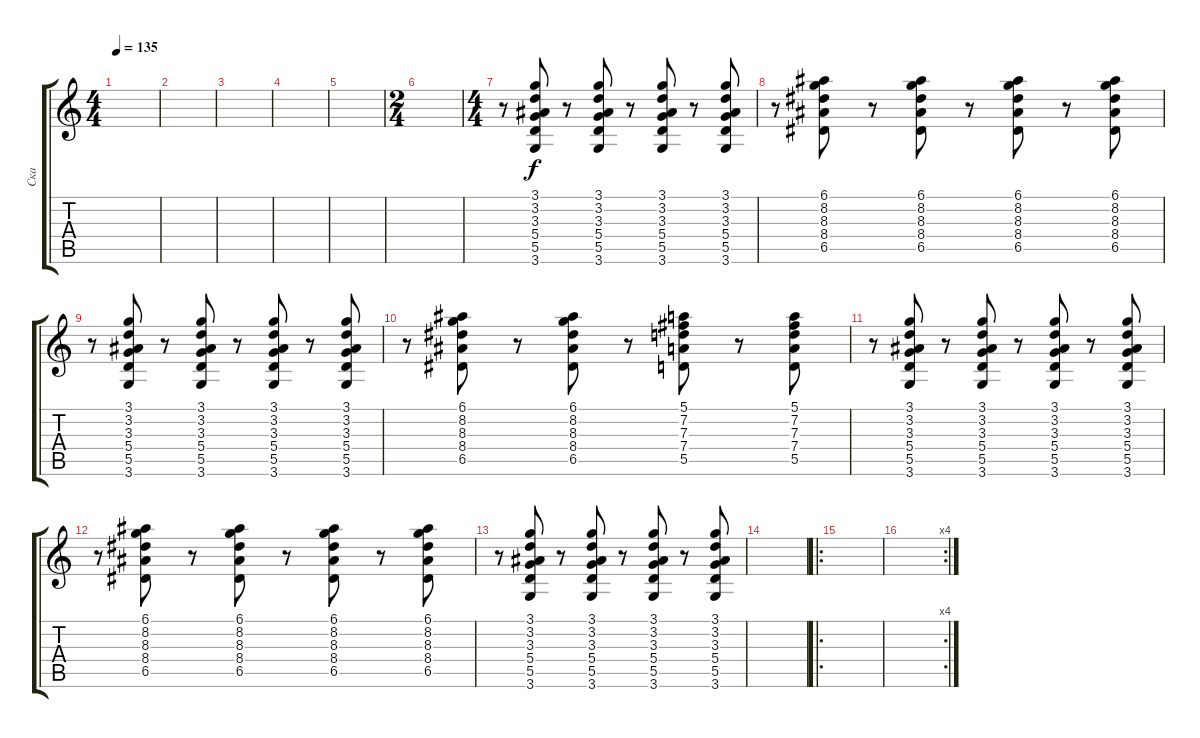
\track ("Ска" "Ска") {instrument acousticguitarsteel}
\staff {score tabs}
\tuning (E4 B3 G3 D3 A2 E2) {hide}
\ts (4 4)
\tempo 135
\clef g2
\ks c
|
|
|
|
|
\ts (2 4)
|
\ts (4 4)
r.8 (3.1 3.2 3.3 5.4 5.5 3.6).8 r.8 (3.1 3.2 3.3 5.4 5.5 3.6).8 r.8 (3.1 3.2 3.3 5.4 5.5 3.6).8 r.8 (3.1 3.2 3.3 5.4 5.5 3.6).8 |
r.8 (6.1 8.2 8.3 8.4 6.5).8 r.8 (6.1 8.2 8.3 8.4 6.5).8 r.8 (6.1 8.2 8.3 8.4 6.5).8 r.8 (6.1 8.2 8.3 8.4 6.5).8 |
r.8 (3.1 3.2 3.3 5.4 5.5 3.6).8 r.8 (3.1 3.2 3.3 5.4 5.5 3.6).8 r.8 (3.1 3.2 3.3 5.4 5.5 3.6).8 r.8 (3.1 3.2 3.3 5.4 5.5 3.6).8 |
r.8 (6.1 8.2 8.3 8.4 6.5).8 r.8 (6.1 8.2 8.3 8.4 6.5).8 r.8 (5.1 7.2 7.3 7.4 5.5).8 r.8 (5.1 7.2 7.3 7.4 5.5).8 |
r.8 (3.1 3.2 3.3 5.4 5.5 3.6).8 r.8 (3.1 3.2 3.3 5.4 5.5 3.6).8 r.8 (3.1 3.2 3.3 5.4 5.5 3.6).8 r.8 (3.1 3.2 3.3 5.4 5.5 3.6).8 |
r.8 (6.1 8.2 8.3 8.4 6.5).8 r.8 (6.1 8.2 8.3 8.4 6.5).8 r.8 (6.1 8.2 8.3 8.4 6.5).8 r.8 (6.1 8.2 8.3 8.4 6.5).8 |
r.8 (3.1 3.2 3.3 5.4 5.5 3.6).8 r.8 (3.1 3.2 3.3 5.4 5.5 3.6).8 r.8 (3.1 3.2 3.3 5.4 5.5 3.6).8 r.8 (3.1 3.2 3.3 5.4 5.5 3.6).8 |
|
\ro
|
\rc 4
